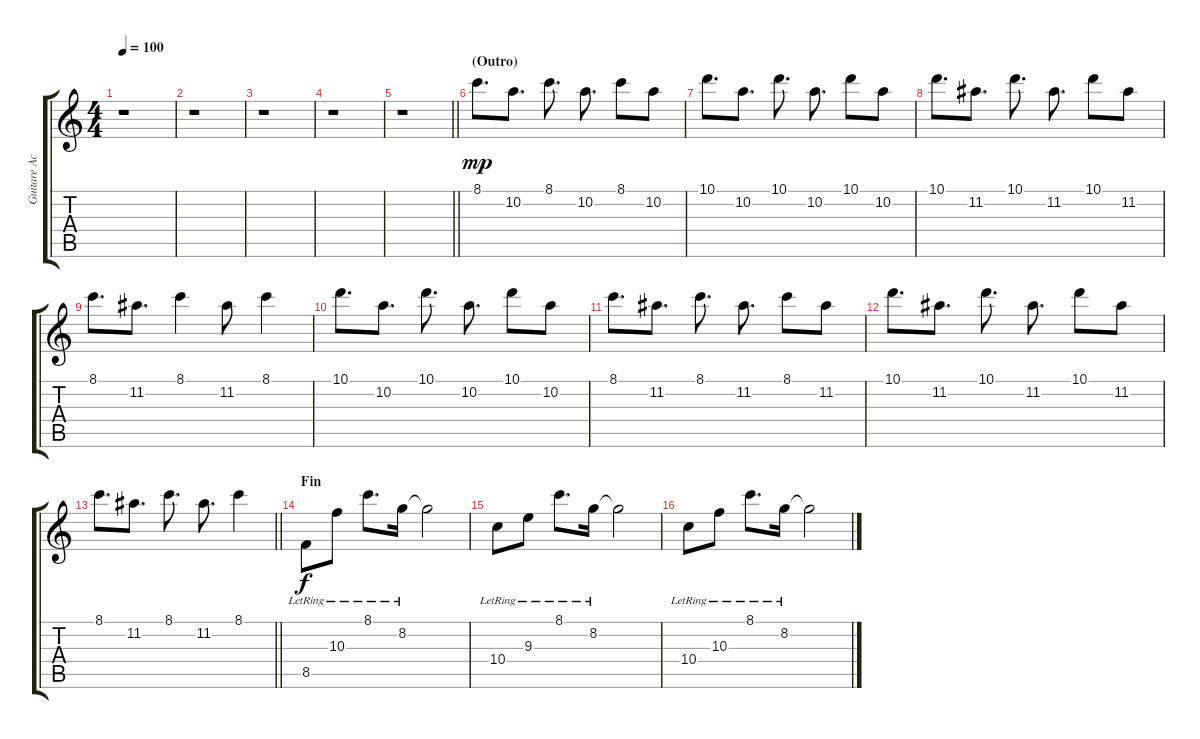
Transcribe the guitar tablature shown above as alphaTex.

\track ("Guitare Ac." "Guitare Ac") {instrument acousticguitarsteel}
\staff {score tabs}
\tuning (E4 B3 G3 D3 A2 E2) {hide}
\ts (4 4)
\tempo 100
\clef g2
\ks c
r.1{dy mf} |
r.1 |
r.1 |
r.1 |
\barLineRight lightlight
r.1 |
\section ("" "(Outro)")
8.1.8{d dy mp} 10.2.8{d} 8.1.8{d} 10.2.8{d} 8.1.8 10.2.8 |
10.1.8{d} 10.2.8{d} 10.1.8{d} 10.2.8{d} 10.1.8 10.2.8 |
10.1.8{d} 11.2.8{d} 10.1.8{d} 11.2.8{d} 10.1.8 11.2.8 |
8.1.8{d} 11.2.8{d} 8.1.4 11.2.8 8.1.4 |
10.1.8{d} 10.2.8{d} 10.1.8{d} 10.2.8{d} 10.1.8 10.2.8 |
8.1.8{d} 11.2.8{d} 8.1.8{d} 11.2.8{d} 8.1.8 11.2.8 |
10.1.8{d} 11.2.8{d} 10.1.8{d} 11.2.8{d} 10.1.8 11.2.8 |
\barLineRight lightlight
8.1.8{d} 11.2.8{d} 8.1.8{d} 11.2.8{d} 8.1.4 |
\section ("" "Fin")
8.5{lr}.8{dy f} 10.3{lr}.8 8.1{lr}.8{d} 8.2{lr}.16 8.2{t}.2 |
10.4{lr}.8 9.3{lr}.8 8.1{lr}.8{d} 8.2{lr}.16 8.2{t}.2 |
10.4{lr}.8 10.3{lr}.8 8.1{lr}.8{d} 8.2{lr}.16 8.2{t}.2
